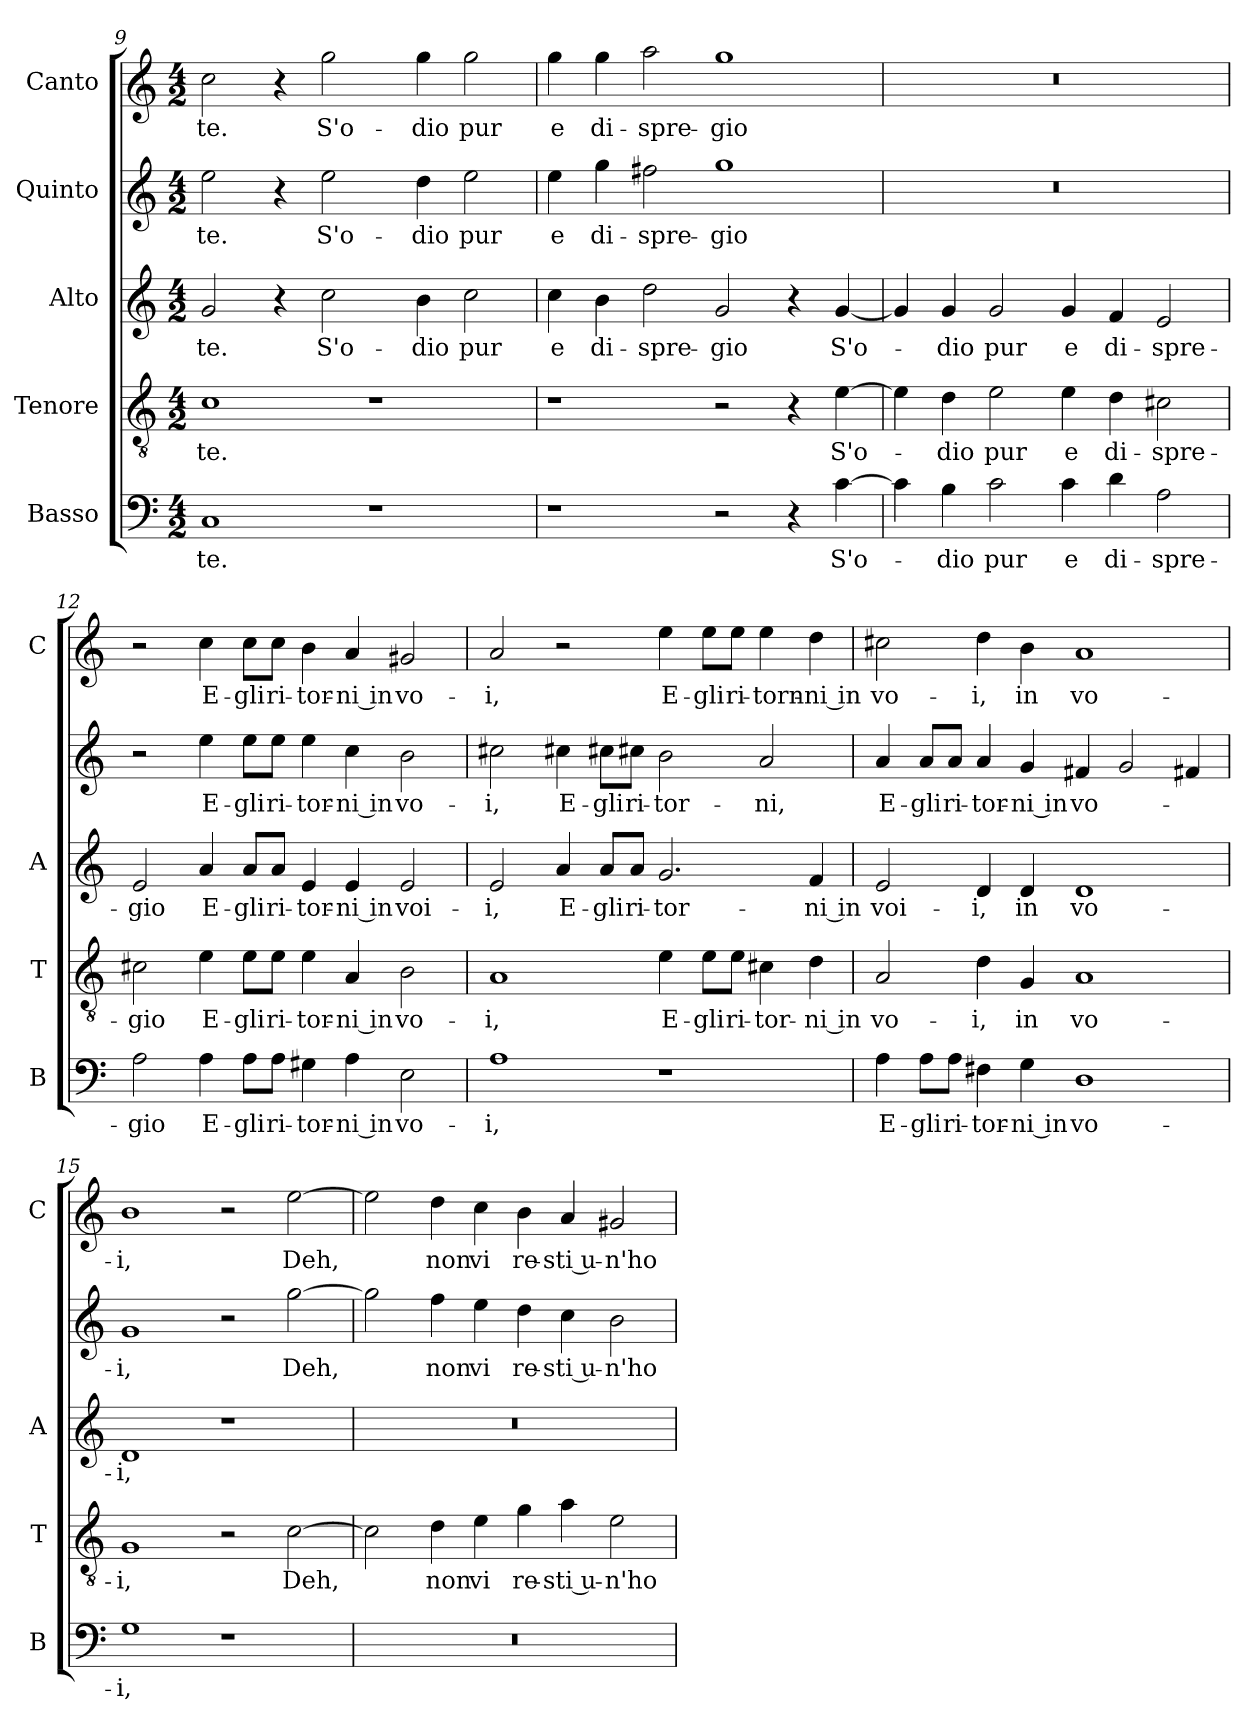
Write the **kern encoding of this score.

**kern	**text	**kern	**text	**kern	**text	**kern	**text	**kern	**text
*part5	*part5	*part4	*part4	*part3	*part3	*part2	*part2	*part1	*part1
*staff5	*staff5	*staff4	*staff4	*staff3	*staff3	*staff2	*staff2	*staff1	*staff1
*I"Basso	*	*I"Tenore	*	*I"Alto	*	*I"Quinto	*	*I"Canto	*
*I'B	*	*I'T	*	*I'A	*	*	*	*I'C	*
*clefF4	*	*clefGv2	*	*clefG2	*	*clefG2	*	*clefG2	*
*k[]	*	*k[]	*	*k[]	*	*k[]	*	*k[]	*
*C:	*	*C:	*	*C:	*	*C:	*	*C:	*
*M4/2	*	*M4/2	*	*M4/2	*	*M4/2	*	*M4/2	*
=9	=9	=9	=9	=9	=9	=9	=9	=9	=9
1C	-te.	1c	-te.	2g	-te.	2ee	-te.	2cc	-te.
.	.	.	.	4r	.	4r	.	4r	.
.	.	.	.	2cc	S'o-	2ee	S'o-	2gg	S'o-
1r	.	1r	.	.	.	.	.	.	.
.	.	.	.	4b	-dio	4dd	-dio	4gg	-dio
.	.	.	.	2cc	pur	2ee	pur	2gg	pur
=10	=10	=10	=10	=10	=10	=10	=10	=10	=10
1r	.	1r	.	4cc	e	4ee	e	4gg	e
.	.	.	.	4b	di-	4gg	di-	4gg	di-
.	.	.	.	2dd	-spre-	2ff#X	-spre-	2aa	-spre-
2r	.	2r	.	2g	-gio	1gg	-gio	1gg	-gio
4r	.	4r	.	4r	.	.	.	.	.
[4c	S'o-	[4e	S'o-	[4g	S'o-	.	.	.	.
=11	=11	=11	=11	=11	=11	=11	=11	=11	=11
4c]	.	4e]	.	4g]	.	0r	.	0r	.
4B	-dio	4d	-dio	4g	-dio	.	.	.	.
2c	pur	2e	pur	2g	pur	.	.	.	.
4c	e	4e	e	4g	e	.	.	.	.
4d	di-	4d	di-	4f	di-	.	.	.	.
2A	-spre-	2c#X	-spre-	2e	-spre-	.	.	.	.
=12	=12	=12	=12	=12	=12	=12	=12	=12	=12
2A	-gio	2c#X	-gio	2e	-gio	2r	.	2r	.
4A	E-	4e	E-	4a	E-	4ee	E-	4cc	E-
8A\L	-gli	8e\L	-gli	8a/L	-gli	8ee\L	-gli	8cc\L	-gli
8A\J	ri-	8e\J	ri-	8a/J	ri-	8ee\J	ri-	8cc\J	ri-
4G#X	-tor-	4e	-tor-	4e	-tor-	4ee	-tor-	4b	-tor-
4A	-ni in	4A	-ni in	4e	-ni in	4cc	-ni in	4a	-ni in
2E	vo-	2B	vo-	2e	voi-	2b	vo-	2g#X	vo-
=13	=13	=13	=13	=13	=13	=13	=13	=13	=13
1A	-i,	1A	-i,	2e	-i,	2cc#X	-i,	2a	-i,
.	.	.	.	4a	E-	4cc#X	E-	2r	.
.	.	.	.	8a/L	-gli	8cc#X\L	-gli	.	.
.	.	.	.	8a/J	ri-	8cc#X\J	ri-	.	.
1r	.	4e	E-	2.g	-tor-	2b	-tor-	4ee	E-
.	.	8e\L	-gli	.	.	.	.	8ee\L	-gli
.	.	8e\J	ri-	.	.	.	.	8ee\J	ri-
.	.	4c#X	-tor-	.	.	2a	-ni,	4ee	-torn-
.	.	4d	-ni in	4f	-ni in	.	.	4dd	-ni in
=14	=14	=14	=14	=14	=14	=14	=14	=14	=14
4A	E-	2A	vo-	2e	voi-	4a	E-	2cc#X	vo-
8A\L	-gli	.	.	.	.	8a/L	-gli	.	.
8A\J	ri-	.	.	.	.	8a/J	ri-	.	.
4F#X	-tor-	4d	-i,	4d	-i,	4a	-tor-	4dd	-i,
4G	-ni in	4G	in	4d	in	4g	-ni in	4b	in
1D	vo-	1A	vo-	1d	vo-	4f#X	vo-	1a	vo-
.	.	.	.	.	.	2g	.	.	.
.	.	.	.	.	.	4f#X	.	.	.
=15	=15	=15	=15	=15	=15	=15	=15	=15	=15
1G	-i,	1G	-i,	1d	-i,	1g	-i,	1b	-i,
1r	.	2r	.	1r	.	2r	.	2r	.
.	.	[2c	Deh,	.	.	[2gg	Deh,	[2ee	Deh,
=16	=16	=16	=16	=16	=16	=16	=16	=16	=16
0r	.	2c]	.	0r	.	2gg]	.	2ee]	.
.	.	4d	non	.	.	4ff	non	4dd	non
.	.	4e	vi	.	.	4ee	vi	4cc	vi
.	.	4g	re-	.	.	4dd	re-	4b	re-
.	.	4a	-sti u-	.	.	4cc	-sti u-	4a	-sti u-
.	.	2e	-n'ho-	.	.	2b	-n'ho-	2g#X	-n'ho-
=	=	=	=	=	=	=	=	=	=
*-	*-	*-	*-	*-	*-	*-	*-	*-	*-
